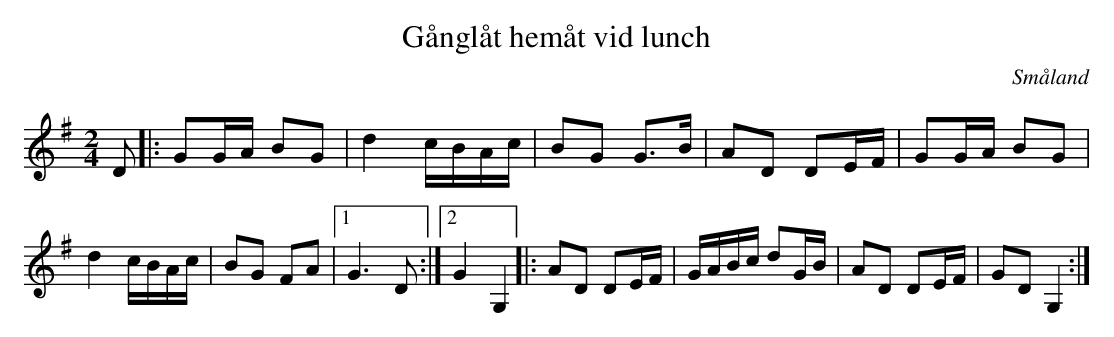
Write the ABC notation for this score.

X:1
T:Gånglåt hemåt vid lunch
O:Småland
M:2/4
L:1/8
K:G
D|: GG/2A/2 BG | d2 c/2B/2A/2c/2 | BG G3/2B/2 | AD DE/2F/2 | GG/2A/2 BG | d2 c/2B/2A/2c/2 | BG FA |1 G3 D :|2 G2 G,2 |: AD DE/2F/2 | G/2A/2B/2c/2 dG/2B/2 | AD DE/2F/2 | GD G,2 :|
